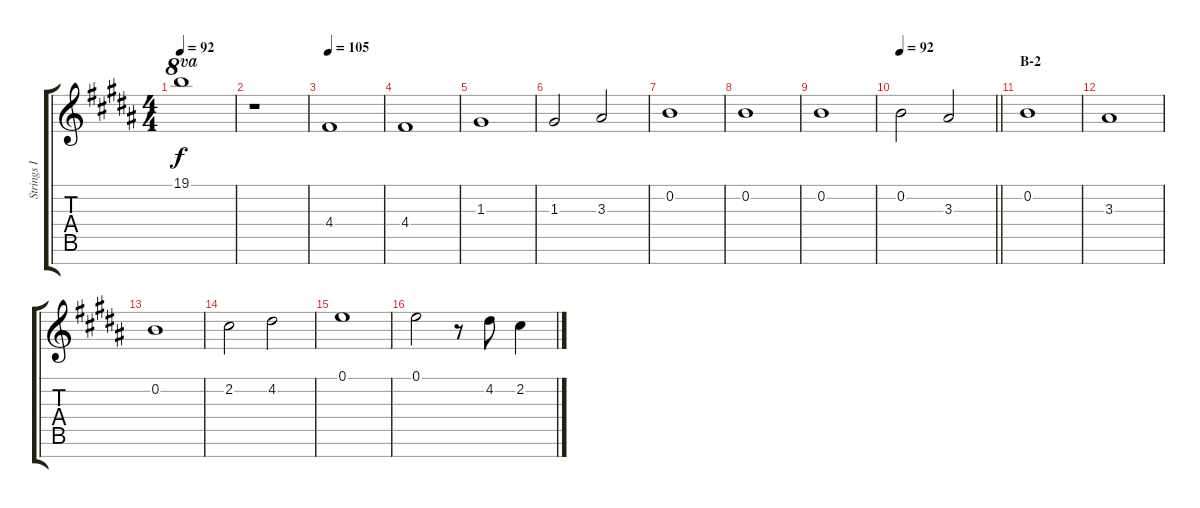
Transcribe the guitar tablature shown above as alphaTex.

\track ("Strings I" "Strings I") {instrument stringensemble1}
\staff {score tabs}
\tuning (E5 B4 G4 D4 A3 E3 B2) {hide}
\ts (4 4)
\tempo 92
\clef g2
\ks b
19.1{t}.1{ot 8va dy f} |
r.1 |
\tempo 105
4.4.1 |
4.4.1 |
1.3.1 |
1.3.2 3.3.2 |
0.2.1 |
0.2.1 |
0.2.1 |
\tempo 92
\barLineRight lightlight
0.2.2 3.3.2 |
\section ("" "B-2")
0.2.1 |
3.3.1 |
0.2.1 |
2.2.2 4.2.2 |
0.1.1 |
0.1.2 r.8 4.2.8 2.2.4
